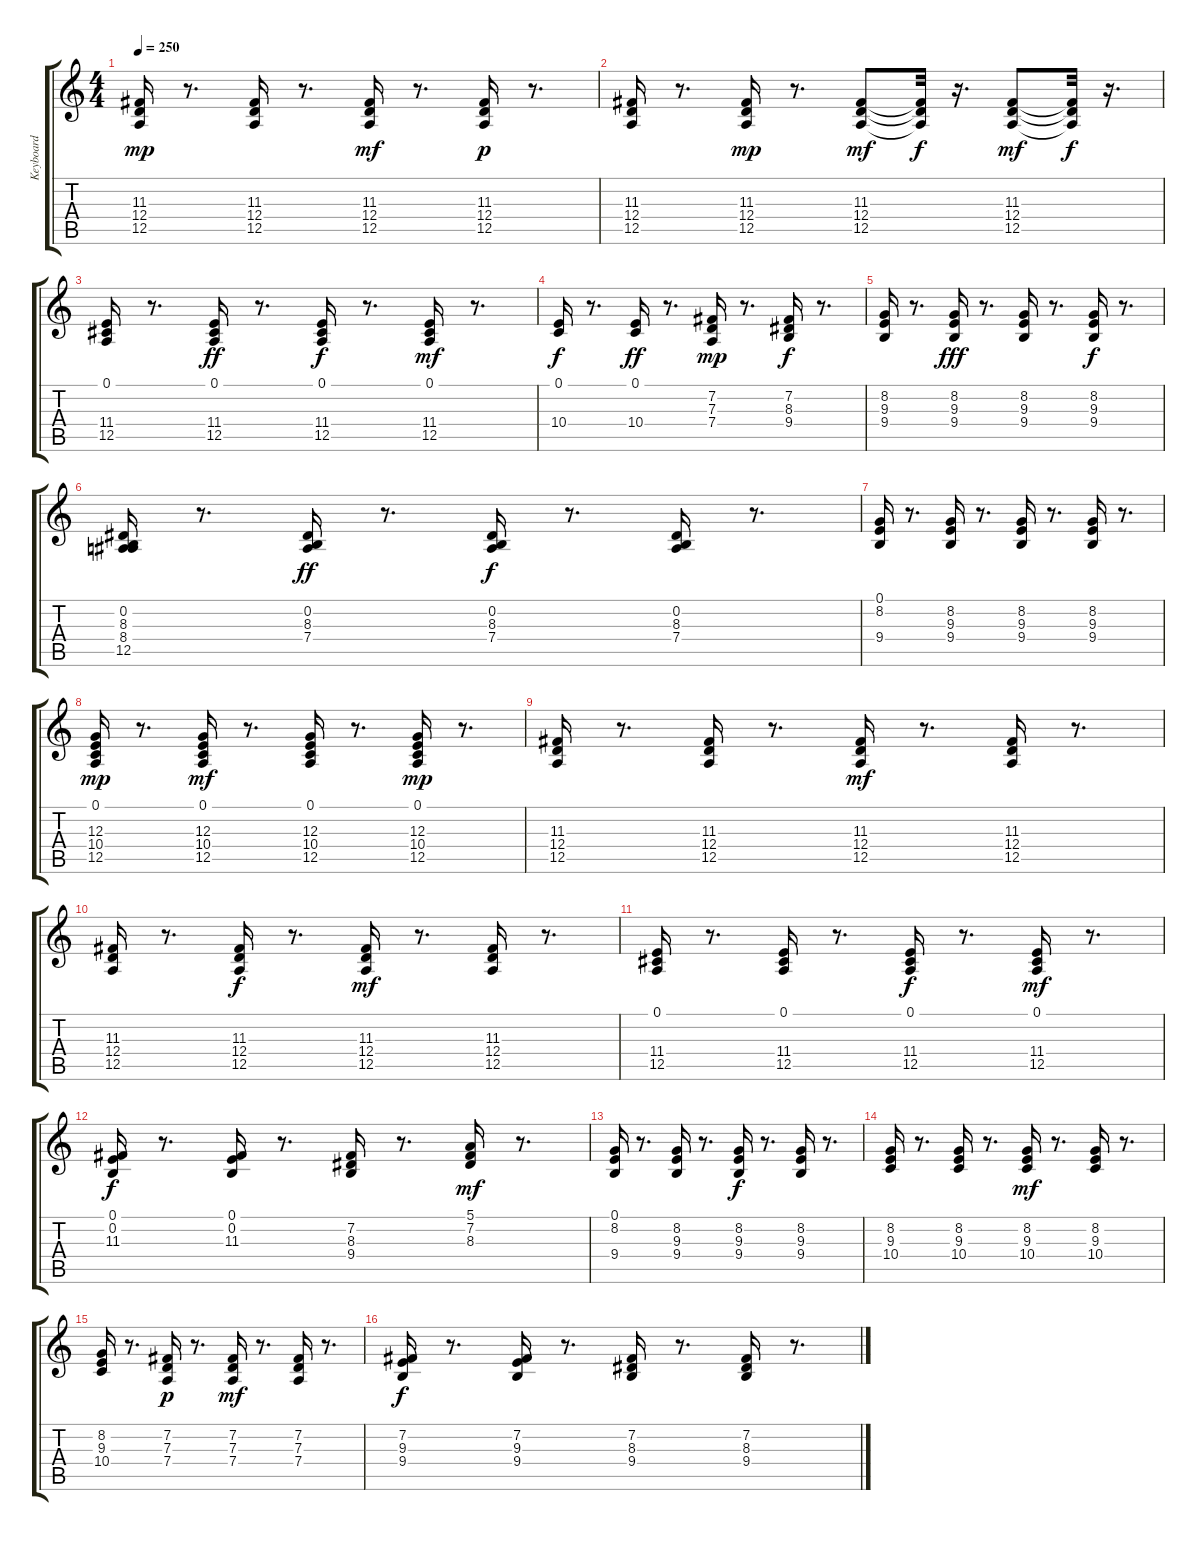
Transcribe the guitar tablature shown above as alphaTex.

\track ("Keyboard" "Keyboard") {instrument electricpiano2}
\staff {score tabs}
\tuning (E4 B3 G3 D3 A2 E2) {hide}
\ts (4 4)
\tempo 250
\clef g2
\ks c
(11.3 12.4 12.5).16{dy mp} r.8{d} (11.3 12.4 12.5).16 r.8{d} (11.3 12.4 12.5).16{dy mf} r.8{d} (11.3 12.4 12.5).16{dy p} r.8{d} |
(11.3 12.4 12.5).16 r.8{d} (11.3 12.4 12.5).16{dy mp} r.8{d} (11.3 12.4 12.5).8{dy mf} (11.3{t} 12.4{t} 12.5{t}).32{dy f} r.16{d} (11.3 12.4 12.5).8{dy mf} (11.3{t} 12.4{t} 12.5{t}).32{dy f} r.16{d} |
(0.1 11.4 12.5).16 r.8{d} (0.1 11.4 12.5).16{dy ff} r.8{d} (0.1 11.4 12.5).16{dy f} r.8{d} (0.1 11.4 12.5).16{dy mf} r.8{d} |
(0.1 10.4).16{dy f} r.8{d} (0.1 10.4).16{dy ff} r.8{d} (7.2 7.3 7.4).16{dy mp} r.8{d} (7.2 8.3 9.4).16{dy f} r.8{d} |
(8.2 9.3 9.4).16 r.8{d} (8.2 9.3 9.4).16{dy fff} r.8{d} (8.2 9.3 9.4).16 r.8{d} (8.2 9.3 9.4).16{dy f} r.8{d} |
(0.2 8.3 8.4 12.5).16 r.8{d} (0.2 8.3 7.4).16{dy ff} r.8{d} (0.2 8.3 7.4).16{dy f} r.8{d} (0.2 8.3 7.4).16 r.8{d} |
(0.1 8.2 9.4).16 r.8{d} (8.2 9.3 9.4).16 r.8{d} (8.2 9.3 9.4).16 r.8{d} (8.2 9.3 9.4).16 r.8{d} |
(0.1 12.3 10.4 12.5).16{dy mp} r.8{d} (0.1 12.3 10.4 12.5).16{dy mf} r.8{d} (0.1 12.3 10.4 12.5).16 r.8{d} (0.1 12.3 10.4 12.5).16{dy mp} r.8{d} |
(11.3 12.4 12.5).16 r.8{d} (11.3 12.4 12.5).16 r.8{d} (11.3 12.4 12.5).16{dy mf} r.8{d} (11.3 12.4 12.5).16 r.8{d} |
(11.3 12.4 12.5).16 r.8{d} (11.3 12.4 12.5).16{dy f} r.8{d} (11.3 12.4 12.5).16{dy mf} r.8{d} (11.3 12.4 12.5).16 r.8{d} |
(0.1 11.4 12.5).16 r.8{d} (0.1 11.4 12.5).16 r.8{d} (0.1 11.4 12.5).16{dy f} r.8{d} (0.1 11.4 12.5).16{dy mf} r.8{d} |
(0.1 0.2 11.3).16{dy f} r.8{d} (0.1 0.2 11.3).16 r.8{d} (7.2 8.3 9.4).16 r.8{d} (5.1 7.2 8.3).16{dy mf} r.8{d} |
(0.1 8.2 9.4).16 r.8{d} (8.2 9.3 9.4).16 r.8{d} (8.2 9.3 9.4).16{dy f} r.8{d} (8.2 9.3 9.4).16 r.8{d} |
(8.2 9.3 10.4).16 r.8{d} (8.2 9.3 10.4).16 r.8{d} (8.2 9.3 10.4).16{dy mf} r.8{d} (8.2 9.3 10.4).16 r.8{d} |
(8.2 9.3 10.4).16 r.8{d} (7.2 7.3 7.4).16{dy p} r.8{d} (7.2 7.3 7.4).16{dy mf} r.8{d} (7.2 7.3 7.4).16 r.8{d} |
(7.2 9.3 9.4).16{dy f} r.8{d} (7.2 9.3 9.4).16 r.8{d} (7.2 8.3 9.4).16 r.8{d} (7.2 8.3 9.4).16 r.8{d}
